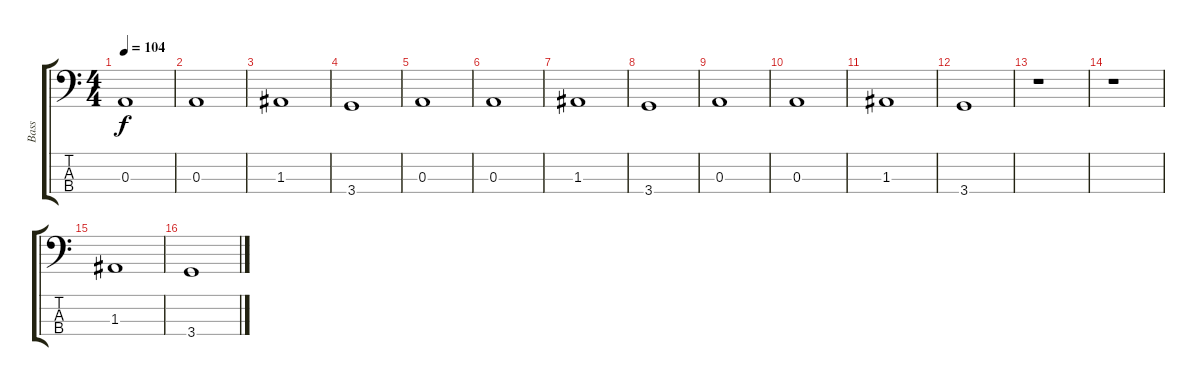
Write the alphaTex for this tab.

\track ("Bass" "Bass") {instrument electricbassfinger}
\staff {score tabs}
\tuning (G2 D2 A1 E1) {hide}
\ts (4 4)
\tempo 104
\clef f4
\ks c
0.3.1{dy f} |
0.3.1 |
1.3.1 |
3.4.1 |
0.3.1 |
0.3.1 |
1.3.1 |
3.4.1 |
0.3.1 |
0.3.1 |
1.3.1 |
3.4.1 |
r.1 |
r.1 |
1.3.1 |
3.4.1
